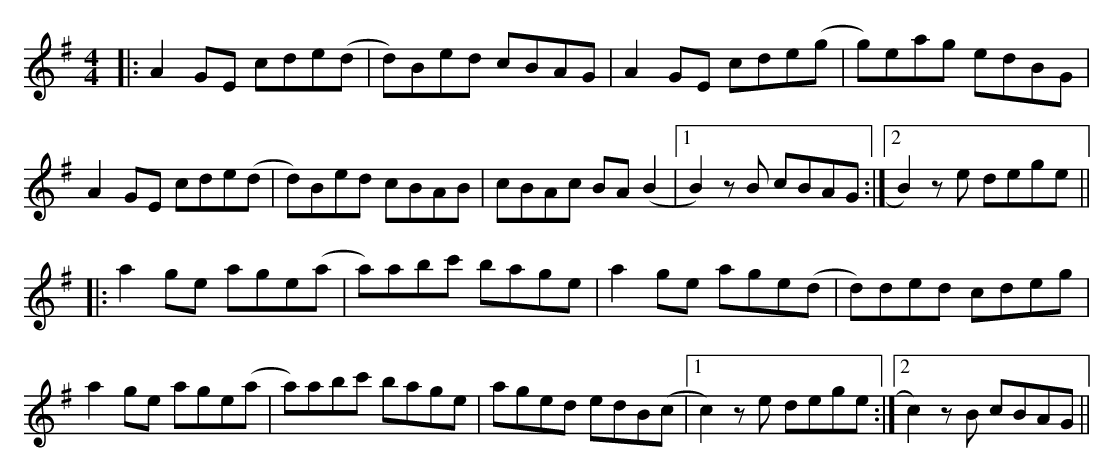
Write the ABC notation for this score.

X:1
M:4/4
K:Ador
|:A2GE cde(d|d)Bed cBAG|A2GE cde(g|g)eag edBG|
A2GE cde(d|d)Bed cBAB|cBAc BA(B2|1 B2)z1B cBAG:|2 B2)z1e dege||
|:a2ge age(a|a)abc' bage|a2ge age(d|d)ded cdeg|
a2ge age(a|a)abc' bage|aged edB(c|1 c2)z1e dege:|2 c2)z1B cBAG||
